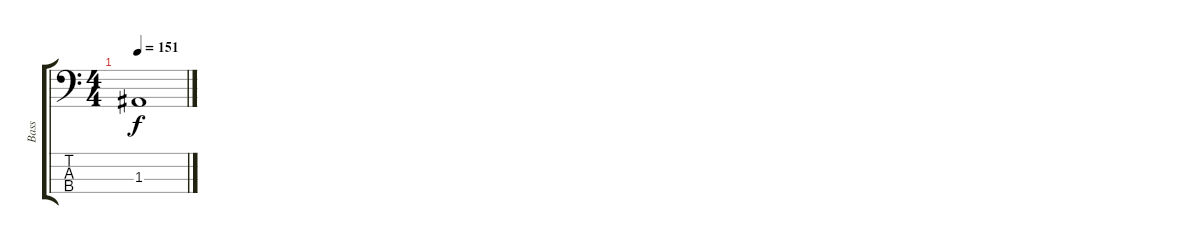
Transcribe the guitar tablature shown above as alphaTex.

\track ("Bass" "Bass") {instrument electricbasspick}
\staff {score tabs}
\tuning (G2 D2 A1 E1) {hide}
\ts (4 4)
\tempo 151
\clef f4
\ks c
1.3.1{dy f}
